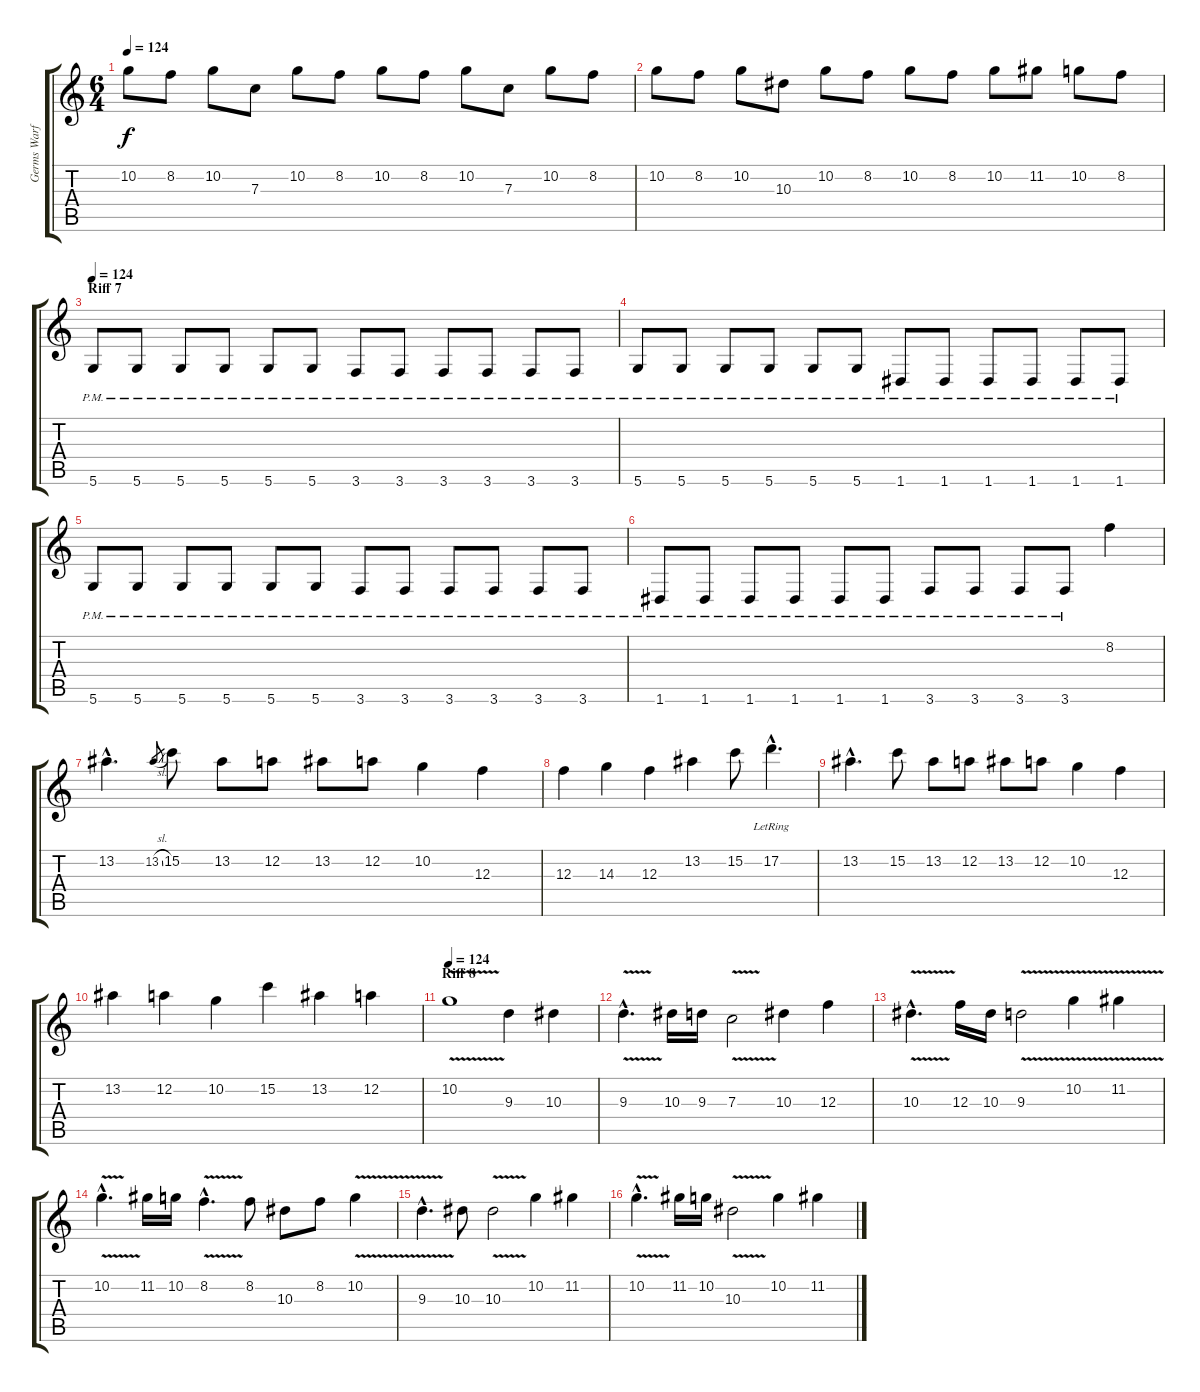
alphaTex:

\track ("Germs Warfare (Guitar Soul Deux)" "Germs Warf") {instrument distortionguitar}
\staff {score tabs}
\tuning (D4 A3 F3 C3 G2 D2) {hide}
\ts (6 4)
\tempo 124
\clef g2
\ks c
10.2.8{dy f} 8.2.8 10.2.8 7.3.8 10.2.8 8.2.8 10.2.8 8.2.8 10.2.8 7.3.8 10.2.8 8.2.8 |
10.2.8 8.2.8 10.2.8 10.3.8 10.2.8 8.2.8 10.2.8 8.2.8 10.2.8 11.2.8 10.2.8 8.2.8 |
\section ("" "Riff 7")
\tempo 124
5.6{pm}.8 5.6{pm}.8 5.6{pm}.8 5.6{pm}.8 5.6{pm}.8 5.6{pm}.8 3.6{pm}.8 3.6{pm}.8 3.6{pm}.8 3.6{pm}.8 3.6{pm}.8 3.6{pm}.8 |
5.6{pm}.8 5.6{pm}.8 5.6{pm}.8 5.6{pm}.8 5.6{pm}.8 5.6{pm}.8 1.6{pm}.8 1.6{pm}.8 1.6{pm}.8 1.6{pm}.8 1.6{pm}.8 1.6{pm}.8 |
5.6{pm}.8 5.6{pm}.8 5.6{pm}.8 5.6{pm}.8 5.6{pm}.8 5.6{pm}.8 3.6{pm}.8 3.6{pm}.8 3.6{pm}.8 3.6{pm}.8 3.6{pm}.8 3.6{pm}.8 |
1.6{pm}.8 1.6{pm}.8 1.6{pm}.8 1.6{pm}.8 1.6{pm}.8 1.6{pm}.8 3.6{pm}.8 3.6{pm}.8 3.6{pm}.8 3.6{pm}.8 8.2.4 |
13.2{hac}.4{d} 13.2{sl}.8{gr} 15.2.8 13.2.8 12.2.8 13.2.8 12.2.8 10.2.4 12.3.4 |
12.3.4 14.3.4 12.3.4 13.2.4 15.2.8 17.2{hac lr}.4{d} |
13.2{hac}.4{d} 15.2.8 13.2.8 12.2.8 13.2.8 12.2.8 10.2.4 12.3.4 |
13.2.4 12.2.4 10.2.4 15.2.4 13.2.4 12.2.4 |
\section ("" "Riff 8")
\tempo 124
10.2{v}.1 9.3.4 10.3.4 |
9.3{v hac}.4{d} 10.3.16 9.3.16 7.3{v}.2 10.3.4 12.3.4 |
10.3{v hac}.4{d} 12.3.16 10.3.16 9.3{v}.2 10.2{v}.4 11.2{v}.4 |
10.2{v hac}.4{d} 11.2.16 10.2.16 8.2{v hac}.4{d} 8.2.8 10.3.8 8.2.8 10.2{v}.4 |
9.3{v hac}.4{d} 10.3.8 10.3{v}.2 10.2.4 11.2.4 |
10.2{v hac}.4{d} 11.2.16 10.2.16 10.3{v}.2 10.2.4 11.2.4
